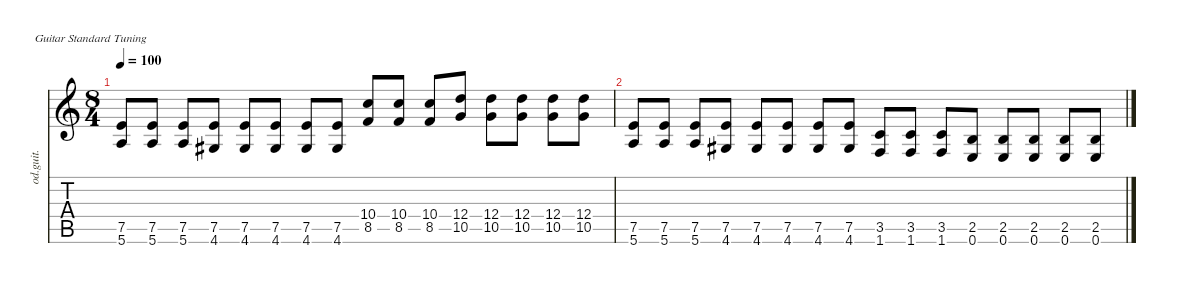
\defaultSystemsLayout 4
\hideDynamics
\bracketExtendMode nobrackets
\otherSystemsTrackNameOrientation horizontal
\track ("Overdriven Guitar" "od.guit.") {instrument overdrivenguitar}
\staff {score tabs}
\tuning (E4 B3 G3 D3 A2 E2)
\ts (8 4)
\tempo 100
\clef g2
\ks c
(5.6 7.5).8{dy mf beam Up} (5.6 7.5).8{beam Up} (5.6 7.5).8{beam Up} (7.5 4.6{acc #}).8{beam Up} (7.5 4.6{acc #}).8{beam Up} (7.5 4.6{acc #}).8{beam Up} (7.5 4.6{acc #}).8{beam Up} (7.5 4.6{acc #}).8{beam Up} (8.5 10.4).8{beam Up} (8.5 10.4).8{beam Up} (8.5 10.4).8{beam Up} (10.5 12.4).8{beam Up} (10.5 12.4).8{beam Down} (10.5 12.4).8{beam Down} (10.5 12.4).8{beam Down} (10.5 12.4).8{beam Down} |
(5.6 7.5).8{beam Up} (5.6 7.5).8{beam Up} (5.6 7.5).8{beam Up} (7.5 4.6{acc #}).8{beam Up} (7.5 4.6{acc #}).8{beam Up} (7.5 4.6{acc #}).8{beam Up} (7.5 4.6{acc #}).8{beam Up} (7.5 4.6{acc #}).8{beam Up} (1.6 3.5).8{beam Up} (1.6 3.5).8{beam Up} (1.6 3.5).8{beam Up} (0.6 2.5).8{beam Up} (0.6 2.5).8{beam Up} (0.6 2.5).8{beam Up} (0.6 2.5).8{beam Up} (0.6 2.5).8{beam Up}
